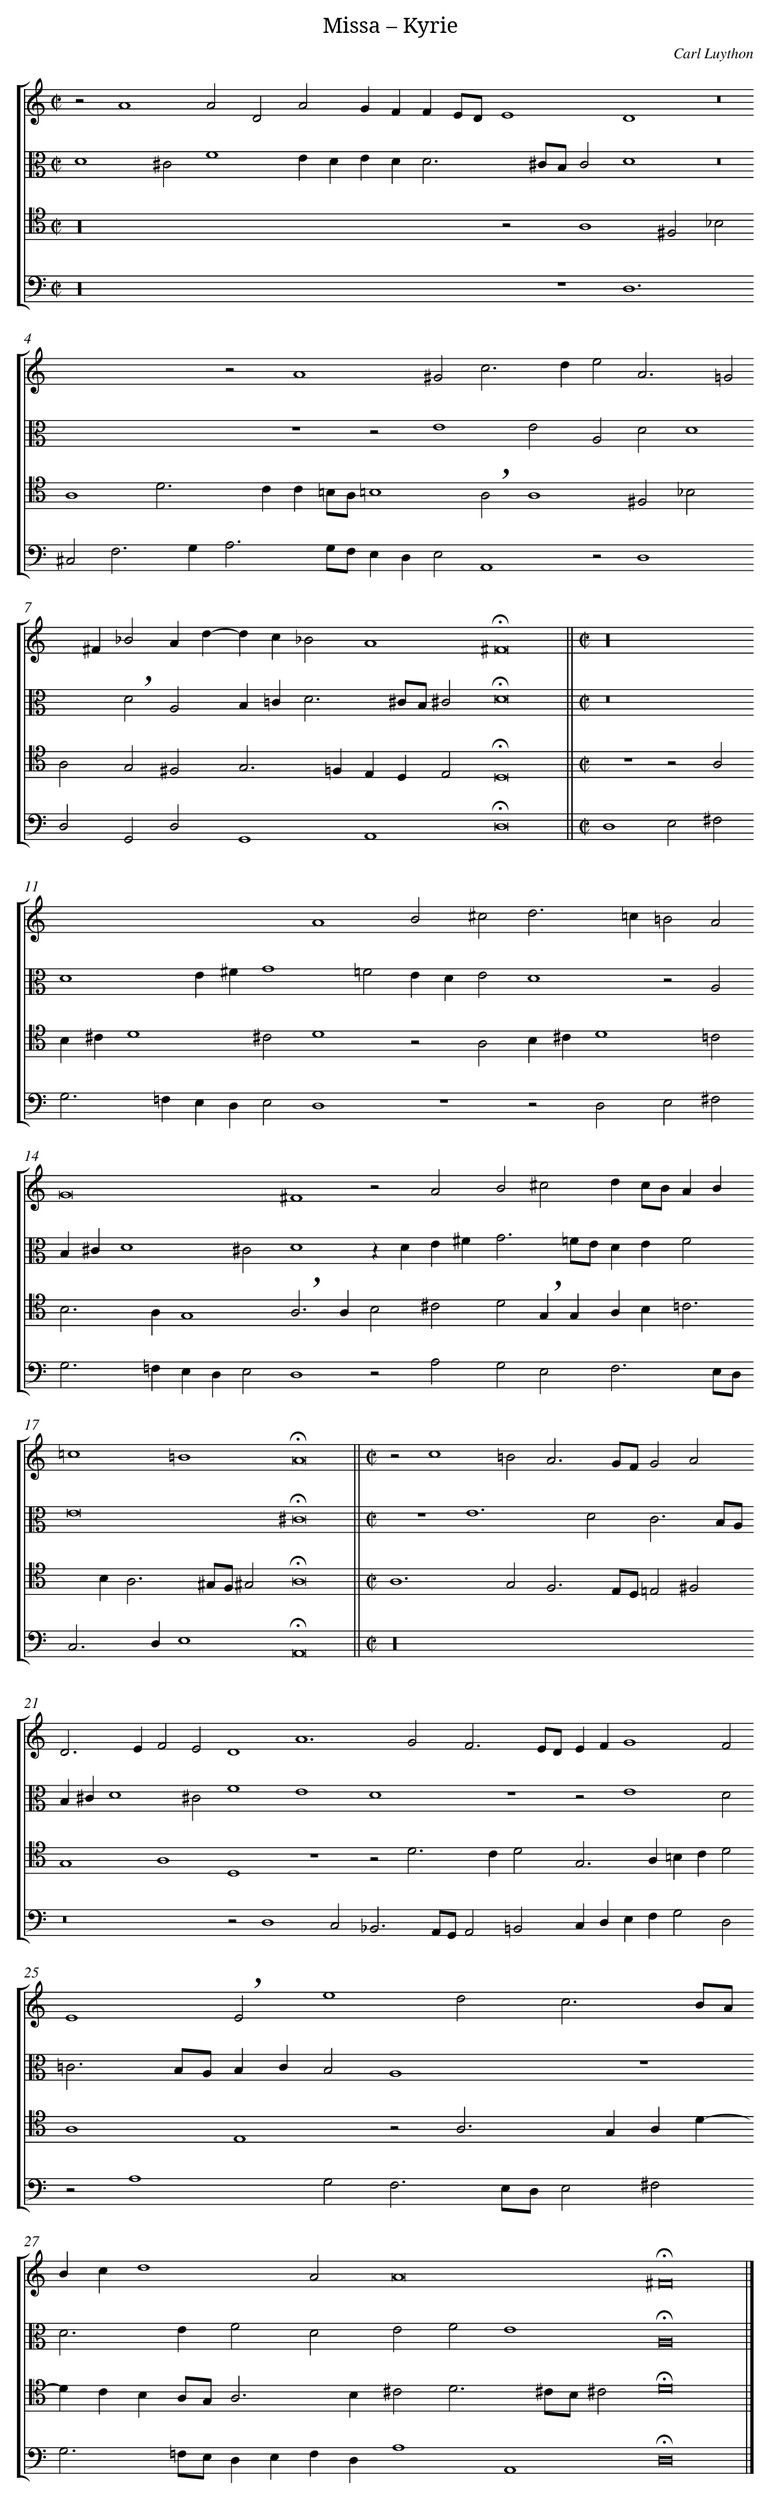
X:1
T: Missa – Kyrie
C: Carl Luython
L: 1/4
M: C|
%%staves [1 2 3 4]
V: 1
V: 2 clef=alto
V: 3 clef=tenor
V: 4 clef=bass
K: C
[V:1] z2A4A2 [|]
[V:2] D4^C2F4 [|]
[V:3] z16 [|]
[V:4] z16 [|]
[V:1] D2A2GFFE/D/ [|]
[V:2] EDEDD3 [|]
[V:3]  [|]
[V:4]  [|]
[V:1] E4D4 [|]
[V:2] ^C/B,/C2D4 [|]
[V:3] z2A,4^F,2 [|]
[V:4] z4D,6 [|]
[V:1] z8 [|]
[V:2] z8 [|]
[V:3] _B,2A,4D3 [|]
[V:4] ^C,2F,3G, [|]
[V:1] z2A4^G2 [|]
[V:2] z4z2E4 [|]
[V:3] CC=B,/A,/=B,4 [|]
[V:4] A,3G,/F,/E,D,E,2 [|]
[V:1] c2>d2e2A3 [|]
[V:2] E2A,2D2 [|]
[V:3] !breath!A,2A,4^F,2 [|]
[V:4] A,,4z2D,4 [|]
[V:1] =G2^F_B2Ad- [|]
[V:2] D4!breath!D2A,2 [|]
[V:3] _B,2A,2G,2^F,2 [|]
[V:4] D,2G,,2D,2 [|]
[V:1] dc_B2A4 [|]
[V:2] B,=C2<D2^C/B,/^C2 [|]
[V:3] G,2>=F,2E,D,E,2 [|]
[V:4] G,,4A,,4 [|]
[V:1] !fermata!^F8 ||
[V:2] !fermata!D8 ||
[V:3] !fermata!D,8 ||
[V:4] !fermata!D,8 ||
[V:1] [M:C|]z16 [|]
[V:2] [M:C|]z8 [|]
[V:3] [M:C|]z4z2A,2 [|]
[V:4] [M:C|]D,4E,2^F,2 [|]
[V:1]  [|]
[V:2] D4E^FG4 [|]
[V:3] B,^CD4^C2 [|]
[V:4] G,2>=F,2E,D,E,2 [|]
[V:1] A4B2^c2 [|]
[V:2] =F2EDE2 [|]
[V:3] D4z2A,2 [|]
[V:4] D,4z4 [|]
[V:1] d2>=c2=B2A2 [|]
[V:2] D4z2A,2 [|]
[V:3] B,^CD4=C2 [|]
[V:4] z2D,2E,2^F,2 [|]
[V:1] G8 [|]
[V:2] B,^CD4^C2 [|]
[V:3] B,2>A,2G,4 [|]
[V:4] G,2>=F,2E,D,E,2 [|]
[V:1] ^F4z2A2 [|]
[V:2] D4zDE^F [|]
[V:3] !breath!A,2>A,2B,2^C2 [|]
[V:4] D,4z2A,2 [|]
[V:1] B2^c2dc/B/AB [|]
[V:2] G3=F/E/DEF2 [|]
[V:3] D2!breath!G,G,A,B,=C3 [|]
[V:4] G,2E,2F,3E,/D,/ [|]
[V:1] =c4=B4 [|]
[V:2] E8 [|]
[V:3] B,2<A,2^G,/F,/^G,2 [|]
[V:4] C,2>D,2E,4 [|]
[V:1] !fermata!A8 ||
[V:2] !fermata!^C8 ||
[V:3] !fermata!A,8 ||
[V:4] !fermata!A,,8 ||
[V:1] [M:C|]z2c4=B2 [|]
[V:2] [M:C|]z4E6 [|]
[V:3] [M:C|]A,6G,2 [|]
[V:4] [M:C|]z16 [|]
[V:1] A3G/F/G2A2 [|]
[V:2] D2C3B,/A,/ [|]
[V:3] F,3E,/D,/=E,2^F,2 [|]
[V:4]  [|]
[V:1] D2>E2F2E2 [|]
[V:2] B,^CD4^C2 [|]
[V:3] G,4A,4 [|]
[V:4] z8 [|]
[V:1] D4A6 [|]
[V:2] F4E4 [|]
[V:3] D,4z4 [|]
[V:4] z2D,4C,2 [|]
[V:1] G2F3E/D/ [|]
[V:2] D4z4 [|]
[V:3] z2D2>C2D2 [|]
[V:4] _B,,3A,,/G,,/A,,2=B,,2 [|]
[V:1] EFG4F2 [|]
[V:2] z2E4D2 [|]
[V:3] G,2>A,2=B,CD2 [|]
[V:4] C,D,E,F,G,2D,2 [|]
[V:1] E4!breath!E2e4 [|]
[V:2] =C3B,/A,/B,CB,2 [|]
[V:3] A,4E,4 [|]
[V:4] z2A,4G,2 [|]
[V:1] d2c3B/A/ [|]
[V:2] A,4z4 [|]
[V:3] z2A,2>G,2A,D- [|]
[V:4] F,3E,/D,/E,2^F,2 [|]
[V:1] Bcd4A2 [|]
[V:2] D2>E2F2D2 [|]
[V:3] DCB,A,/G,/A,3B, [|]
[V:4] G,3=F,/E,/D,E,F,D, [|]
[V:1] A8 [|]
[V:2] E2F2E4 [|]
[V:3] ^C2D3^C/B,/^C2 [|]
[V:4] A,4A,,4 [|]
[V:1] !fermata!^F8 |]
[V:2] !fermata!A,8 |]
[V:3] !fermata!D8 |]
[V:4] !fermata!D,8 |]
